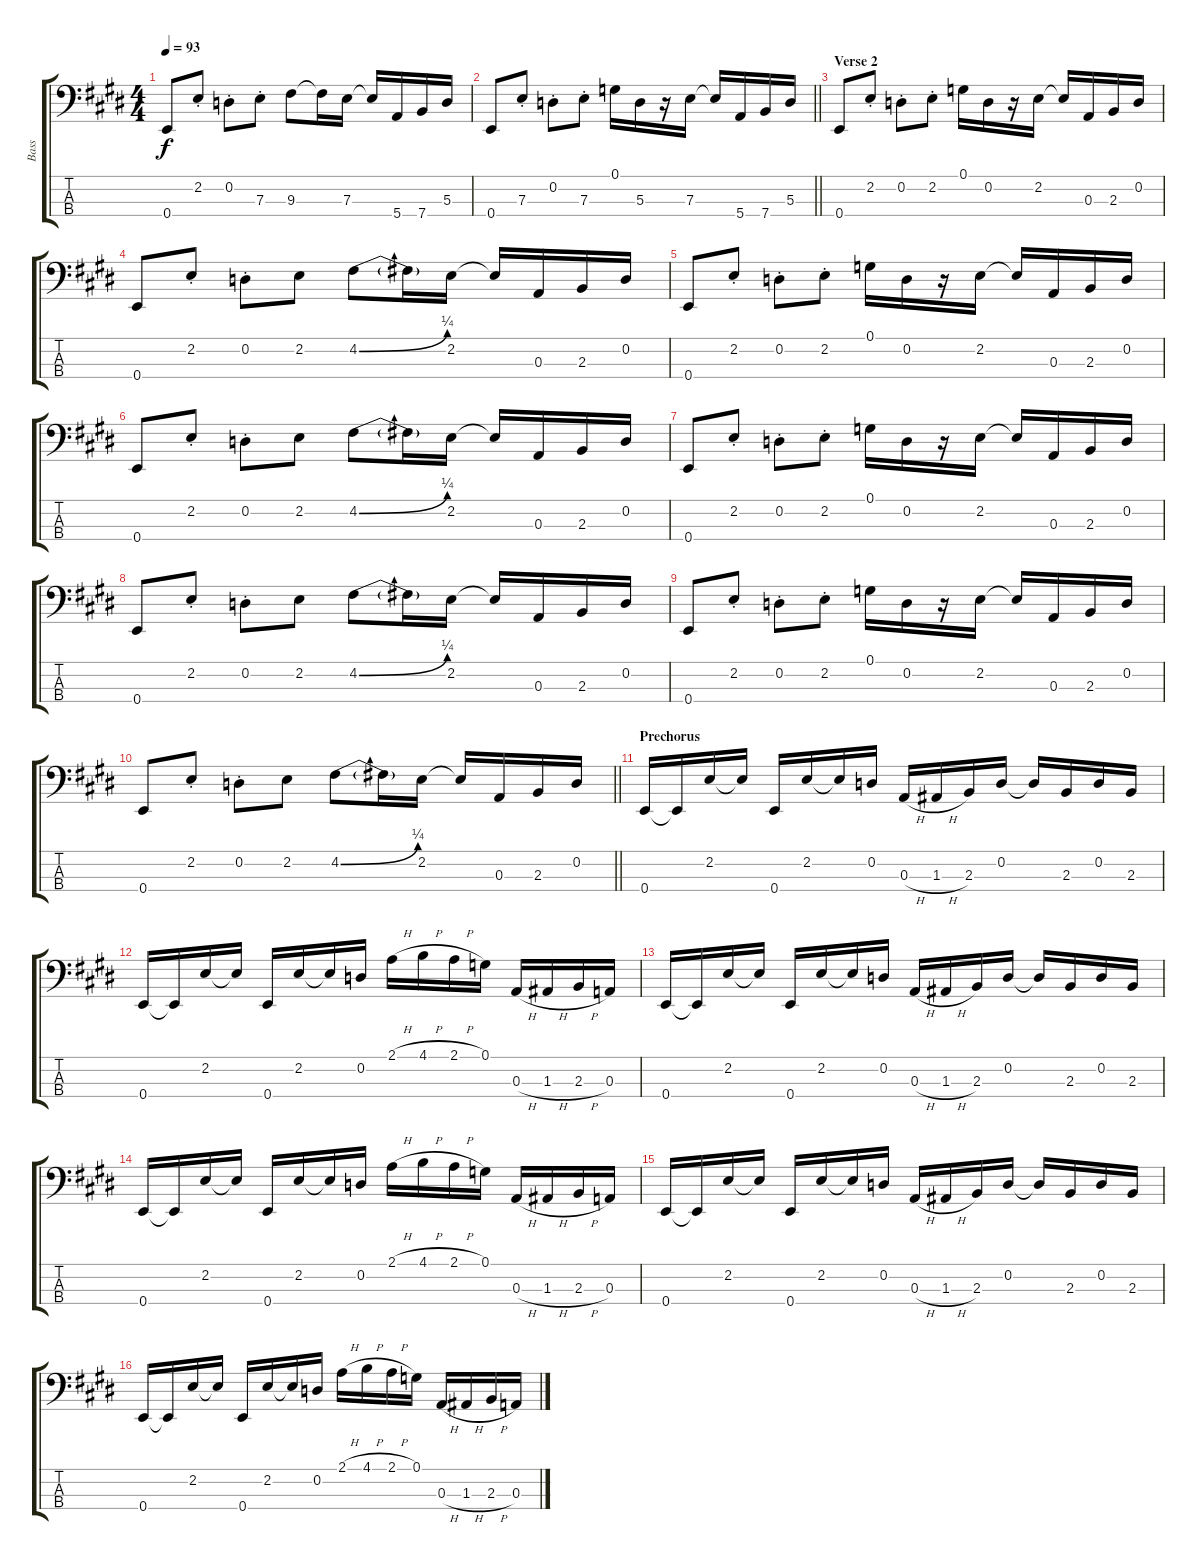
\track ("Bass" "Bass") {instrument electricbassfinger}
\staff {score tabs}
\tuning (G2 D2 A1 E1) {hide}
\ts (4 4)
\tempo 93
\clef f4
\ks e
0.4.8{dy f} 2.2{st}.8 0.2{st}.8 7.3{st}.8 9.3.8 9.3{t}.16 7.3.16 7.3{t}.16 5.4.16 7.4.16 5.3.16 |
\barLineRight lightlight
0.4.8 7.3{st}.8 0.2{st}.8 7.3{st}.8 0.1.16 5.3.16 r.16 7.3.16 7.3{t}.16 5.4.16 7.4.16 5.3.16 |
\section ("" "Verse 2")
0.4.8 2.2{st}.8 0.2{st}.8 2.2{st}.8 0.1.16 0.2.16 r.16 2.2.16 2.2{t}.16 0.3.16 2.3.16 0.2.16 |
0.4.8 2.2{st}.8 0.2{st}.8 2.2.8 4.2{be (bend 0 0 60 1)}.8 4.2{t}.16 2.2.16 2.2{t}.16 0.3.16 2.3.16 0.2.16 |
0.4.8 2.2{st}.8 0.2{st}.8 2.2{st}.8 0.1.16 0.2.16 r.16 2.2.16 2.2{t}.16 0.3.16 2.3.16 0.2.16 |
0.4.8 2.2{st}.8 0.2{st}.8 2.2.8 4.2{be (bend 0 0 60 1)}.8 4.2{t}.16 2.2.16 2.2{t}.16 0.3.16 2.3.16 0.2.16 |
0.4.8 2.2{st}.8 0.2{st}.8 2.2{st}.8 0.1.16 0.2.16 r.16 2.2.16 2.2{t}.16 0.3.16 2.3.16 0.2.16 |
0.4.8 2.2{st}.8 0.2{st}.8 2.2.8 4.2{be (bend 0 0 60 1)}.8 4.2{t}.16 2.2.16 2.2{t}.16 0.3.16 2.3.16 0.2.16 |
0.4.8 2.2{st}.8 0.2{st}.8 2.2{st}.8 0.1.16 0.2.16 r.16 2.2.16 2.2{t}.16 0.3.16 2.3.16 0.2.16 |
\barLineRight lightlight
0.4.8 2.2{st}.8 0.2{st}.8 2.2.8 4.2{be (bend 0 0 60 1)}.8 4.2{t}.16 2.2.16 2.2{t}.16 0.3.16 2.3.16 0.2.16 |
\section ("" "Prechorus")
0.4.16 0.4{t}.16 2.2.16 2.2{t}.16 0.4.16 2.2.16 2.2{t}.16 0.2.16 0.3{h}.16 1.3{h}.16 2.3.16 0.2.16 0.2{t}.16 2.3.16 0.2.16 2.3.16 |
0.4.16 0.4{t}.16 2.2.16 2.2{t}.16 0.4.16 2.2.16 2.2{t}.16 0.2.16 2.1{h}.16 4.1{h}.16 2.1{h}.16 0.1.16 0.3{h}.16 1.3{h}.16 2.3{h}.16 0.3.16 |
0.4.16 0.4{t}.16 2.2.16 2.2{t}.16 0.4.16 2.2.16 2.2{t}.16 0.2.16 0.3{h}.16 1.3{h}.16 2.3.16 0.2.16 0.2{t}.16 2.3.16 0.2.16 2.3.16 |
0.4.16 0.4{t}.16 2.2.16 2.2{t}.16 0.4.16 2.2.16 2.2{t}.16 0.2.16 2.1{h}.16 4.1{h}.16 2.1{h}.16 0.1.16 0.3{h}.16 1.3{h}.16 2.3{h}.16 0.3.16 |
0.4.16 0.4{t}.16 2.2.16 2.2{t}.16 0.4.16 2.2.16 2.2{t}.16 0.2.16 0.3{h}.16 1.3{h}.16 2.3.16 0.2.16 0.2{t}.16 2.3.16 0.2.16 2.3.16 |
0.4.16 0.4{t}.16 2.2.16 2.2{t}.16 0.4.16 2.2.16 2.2{t}.16 0.2.16 2.1{h}.16 4.1{h}.16 2.1{h}.16 0.1.16 0.3{h}.16 1.3{h}.16 2.3{h}.16 0.3.16
